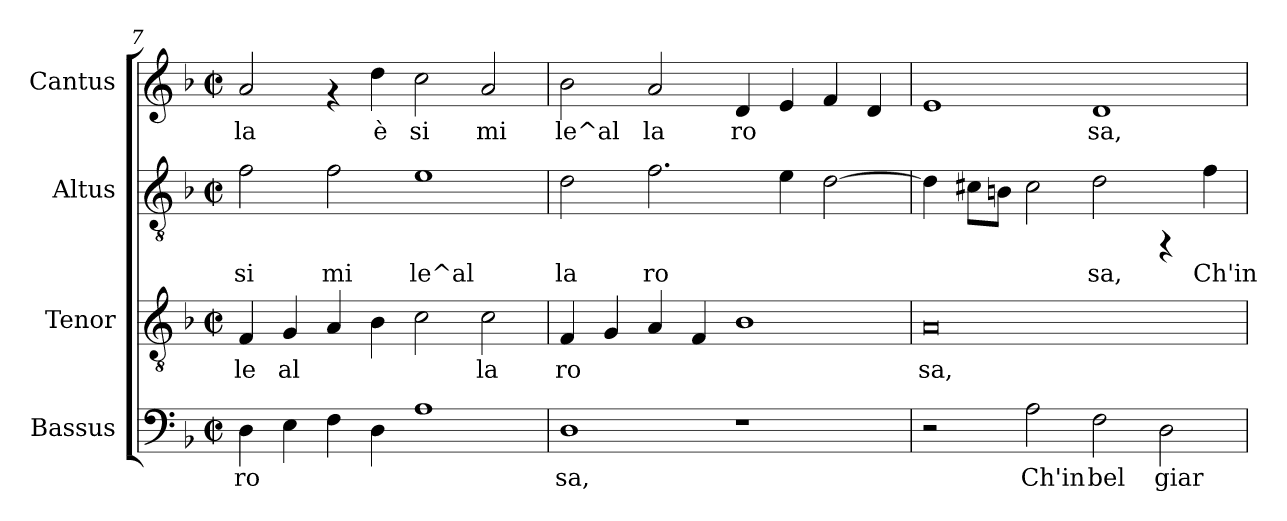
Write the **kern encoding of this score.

**kern	**text	**kern	**text	**kern	**text	**kern	**text
*part4	*part4	*part3	*part3	*part2	*part2	*part1	*part1
*staff4	*staff4	*staff3	*staff3	*staff2	*staff2	*staff1	*staff1
*I"Bassus	*	*I"Tenor	*	*I"Altus	*	*I"Cantus	*
*clefF4	*	*clefGv2	*	*clefGv2	*	*clefG2	*
*ITrd-3c-5	*	*	*	*ITrd-3c-5	*	*ITrd-3c-5	*
*k[b-e-]	*	*k[b-]	*	*k[b-e-]	*	*k[b-e-]	*
*B-:	*	*F:	*	*B-:	*	*B-:	*
*M2/2	*	*M2/2	*	*M2/2	*	*M2/2	*
*met(c|)	*	*met(c|)	*	*met(c|)	*	*met(c|)	*
=7	=7	=7	=7	=7	=7	=7	=7
!	!LO:LY:b:cj	!	!LO:LY:b:cj	!	!LO:LY:b:cj	!	!LO:LY:b:cj
4G\	ro	4F/	le	2b-\	si	2dd/	la
!	!LO:LY:b:cj	!	!LO:LY:b:cj	!	!	!	!
4A\	.	4G/	al	.	.	.	.
!	!LO:LY:b:cj	!	!LO:LY:b:cj	!	!LO:LY:b:cj	!	!
4B-\	.	4A/	.	2b-\	mi	4rf	.
!	!LO:LY:b:cj	!	!LO:LY:b:cj	!	!	!	!LO:LY:b:cj
4G\	.	4B-\	.	.	.	4gg\	è
!	!LO:LY:b:cj	!	!LO:LY:b:cj	!	!LO:LY:b:cj	!	!LO:LY:b:cj
1d	.	2c\	.	1a	le^al	2ff\	si
!	!	!	!LO:LY:b:cj	!	!	!	!LO:LY:b:cj
.	.	2c\	la	.	.	2dd/	mi
=8	=8	=8	=8	=8	=8	=8	=8
!	!LO:LY:b:cj	!	!LO:LY:b:cj	!	!LO:LY:b:cj	!	!LO:LY:b:cj
1G	sa,	4F/	ro	2g\	la	2ee-\	le^al
!	!	!	!LO:LY:b:cj	!	!	!	!
.	.	4G/	.	.	.	.	.
!	!	!	!LO:LY:b:cj	!	!LO:LY:b:cj	!	!LO:LY:b:cj
.	.	4A/	.	2.b-\	ro	2dd/	la
!	!	!	!LO:LY:b:cj	!	!	!	!
.	.	4F/	.	.	.	.	.
!	!	!	!LO:LY:b:cj	!	!	!	!LO:LY:b:cj
1r	.	1B-	.	.	.	4g/	ro
!	!	!	!	!	!LO:LY:b:cj	!	!LO:LY:b:cj
.	.	.	.	4a\	.	4a/	.
!	!	!	!	!	!LO:LY:b:cj	!	!LO:LY:b:cj
.	.	.	.	[>2g\	.	4b-/	.
!	!	!	!	!	!	!	!LO:LY:b:cj
.	.	.	.	.	.	4g/	.
=9	=9	=9	=9	=9	=9	=9	=9
!	!	!	!LO:LY:b:cj	!	!LO:LY:b:cj	!	!LO:LY:b:cj
2r	.	0A	sa,	4g\]	.	1a	.
!	!	!	!	!	!LO:LY:b:cj	!	!
.	.	.	.	8f#\L	.	.	.
!	!	!	!	!	!LO:LY:b:cj	!	!
.	.	.	.	8e\J	.	.	.
!	!LO:LY:b:cj	!	!	!	!LO:LY:b:cj	!	!
2d\	Ch'in	.	.	2f#\	.	.	.
!	!LO:LY:b:cj	!	!	!	!LO:LY:b:cj	!	!LO:LY:b:cj
2B-\	bel	.	.	2g\	sa,	1g	sa,
!	!LO:LY:b:cj	!	!	!	!	!	!
2G\	giar	.	.	4rFF	.	.	.
!	!	!	!	!	!LO:LY:b:cj	!	!
.	.	.	.	4b-\	Ch'in	.	.
=	=	=	=	=	=	=	=
*-	*-	*-	*-	*-	*-	*-	*-
